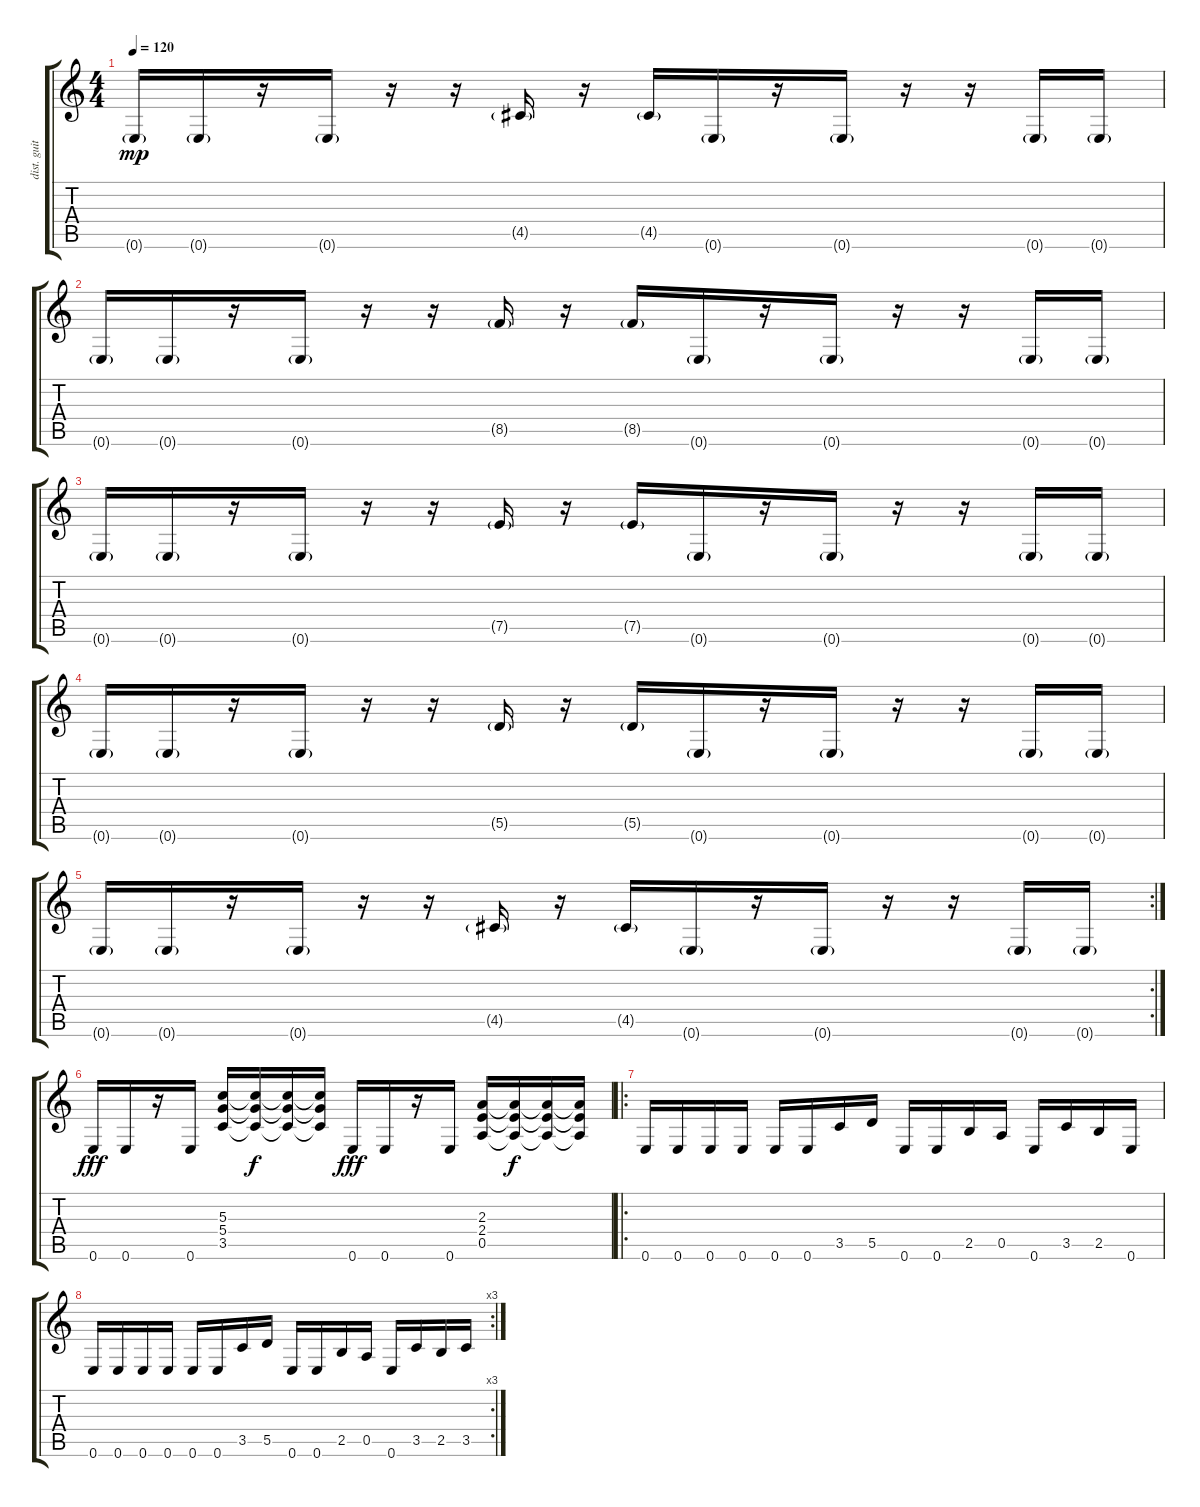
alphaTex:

\track ("dist. guitar" "dist. guit") {instrument distortionguitar}
\staff {score tabs}
\tuning (E4 B3 G3 D3 A2 E2) {hide}
\ts (4 4)
\tempo 120
\clef g2
\ks c
0.6{g}.16{dy mp} 0.6{g}.16 r.16 0.6{g}.16 r.16 r.16 4.5{g}.16 r.16 4.5{g}.16 0.6{g}.16 r.16 0.6{g}.16 r.16 r.16 0.6{g}.16 0.6{g}.16 |
0.6{g}.16 0.6{g}.16 r.16 0.6{g}.16 r.16 r.16 8.5{g}.16 r.16 8.5{g}.16 0.6{g}.16 r.16 0.6{g}.16 r.16 r.16 0.6{g}.16 0.6{g}.16 |
0.6{g}.16 0.6{g}.16 r.16 0.6{g}.16 r.16 r.16 7.5{g}.16 r.16 7.5{g}.16 0.6{g}.16 r.16 0.6{g}.16 r.16 r.16 0.6{g}.16 0.6{g}.16 |
0.6{g}.16 0.6{g}.16 r.16 0.6{g}.16 r.16 r.16 5.5{g}.16 r.16 5.5{g}.16 0.6{g}.16 r.16 0.6{g}.16 r.16 r.16 0.6{g}.16 0.6{g}.16 |
\rc 2
0.6{g}.16 0.6{g}.16 r.16 0.6{g}.16 r.16 r.16 4.5{g}.16 r.16 4.5{g}.16 0.6{g}.16 r.16 0.6{g}.16 r.16 r.16 0.6{g}.16 0.6{g}.16 |
0.6.16{dy fff} 0.6.16 r.16 0.6.16 (5.3 5.4 3.5).16 (5.3{t} 5.4{t} 3.5{t}).16{dy f} (5.3{t} 5.4{t} 3.5{t}).16 (5.3{t} 5.4{t} 3.5{t}).16 0.6.16{dy fff} 0.6.16 r.16 0.6.16 (2.3 2.4 0.5).16 (2.3{t} 2.4{t} 0.5{t}).16{dy f} (2.3{t} 2.4{t} 0.5{t}).16 (2.3{t} 2.4{t} 0.5{t}).16 |
\ro
0.6.16 0.6.16 0.6.16 0.6.16 0.6.16 0.6.16 3.5.16 5.5.16 0.6.16 0.6.16 2.5.16 0.5.16 0.6.16 3.5.16 2.5.16 0.6.16 |
\rc 3
0.6.16 0.6.16 0.6.16 0.6.16 0.6.16 0.6.16 3.5.16 5.5.16 0.6.16 0.6.16 2.5.16 0.5.16 0.6.16 3.5.16 2.5.16 3.5.16
